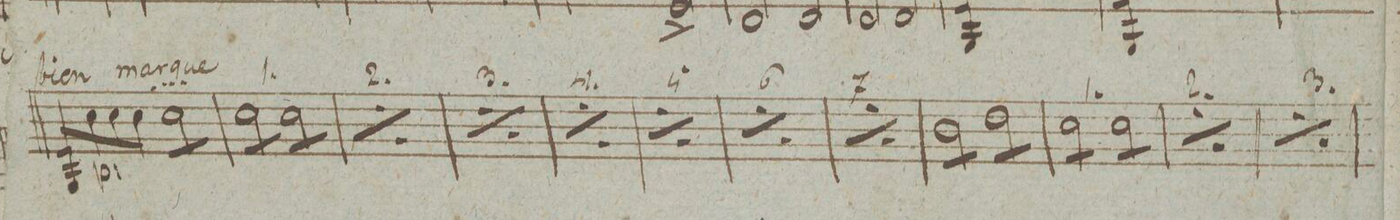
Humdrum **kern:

**kern	**dynam
*I"Violino 2do	*
*clefG2	*
*k[]	*
*met(c|)	*
*M2/2	*
8e/L 8G/	.
8cc\	p
8cc\	.
8cc\J	.
*tremolo	*
8cc\L	.
8cc\	.
8cc\	.
8cc\J	.
=41	=41
8cc\L	.
8cc\	.
8cc\	.
8cc\J	.
8cc\L	.
8cc\	.
8cc\	.
8cc\J	.
=42	=42
*rep	*
8cc\L	.
8cc\	.
8cc\	.
8cc\J	.
8cc\L	.
8cc\	.
8cc\	.
8cc\J	.
*Xrep	*
=43	=43
*rep	*
8cc\L	.
8cc\	.
8cc\	.
8cc\J	.
8cc\L	.
8cc\	.
8cc\	.
8cc\J	.
*Xrep	*
=44	=44
*rep	*
8cc\L	.
8cc\	.
8cc\	.
8cc\J	.
8cc\L	.
8cc\	.
8cc\	.
8cc\J	.
*Xrep	*
=45	=45
*rep	*
8cc\L	.
8cc\	.
8cc\	.
8cc\J	.
8cc\L	.
8cc\	.
8cc\	.
8cc\J	.
*Xrep	*
=46	=46
*rep	*
8cc\L	.
8cc\	.
8cc\	.
8cc\J	.
8cc\L	.
8cc\	.
8cc\	.
8cc\J	.
*Xrep	*
=47	=47
*rep	*
8cc\L	.
8cc\	.
8cc\	.
8cc\J	.
8cc\L	.
8cc\	.
8cc\	.
8cc\J	.
*Xrep	*
=48	=48
8b\L	.
8b\	.
8b\	.
8b\J	.
8dd\L	.
8dd\	.
8dd\	.
8dd\J	.
=49	=49
8cc\L	.
8cc\	.
8cc\	.
8cc\J	.
8cc\L	.
8cc\	.
8cc\	.
8cc\J	.
=50	=50
*rep	*
8cc\L	.
8cc\	.
8cc\	.
8cc\J	.
8cc\L	.
8cc\	.
8cc\	.
8cc\J	.
*Xrep	*
=51	=51
*rep	*
8cc\L	.
8cc\	.
8cc\	.
8cc\J	.
8cc\L	.
8cc\	.
8cc\	.
8cc\J	.
*Xrep	*
=52	=52
*-	*-
